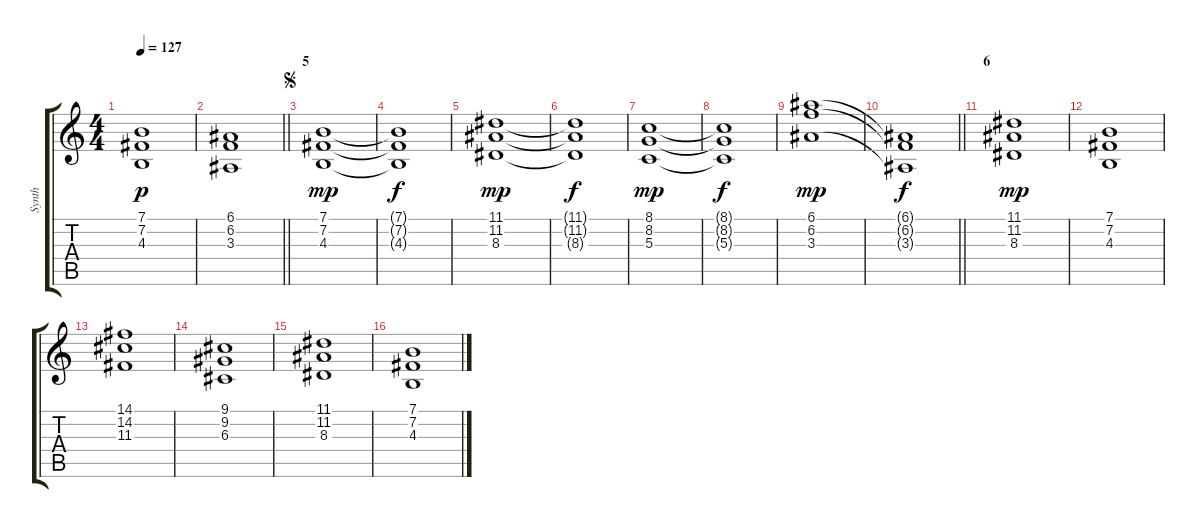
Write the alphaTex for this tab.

\track ("Synth" "Synth") {instrument stringensemble1}
\staff {score tabs}
\tuning (E4 B3 G3 D3 A2 E2) {hide}
\ts (4 4)
\tempo 127
\clef g2
\ks c
(7.1 7.2 4.3).1{dy p} |
\barLineRight lightlight
(6.1 6.2 3.3).1 |
\section ("" "5")
\jump segno
(7.1 7.2 4.3).1{dy mp} |
(7.1{t} 7.2{t} 4.3{t}).1{dy f} |
(11.1 11.2 8.3).1{dy mp} |
(11.1{t} 11.2{t} 8.3{t}).1{dy f} |
(8.1 8.2 5.3).1{dy mp} |
(8.1{t} 8.2{t} 5.3{t}).1{dy f} |
(6.1 6.2 3.3).1{ot 8vb dy mp} |
\barLineRight lightlight
(6.1{t} 6.2{t} 3.3{t}).1{dy f} |
\section ("" "6")
(11.1 11.2 8.3).1{dy mp} |
(7.1 7.2 4.3).1 |
(14.1 14.2 11.3).1 |
(9.1 9.2 6.3).1 |
(11.1 11.2 8.3).1 |
(7.1 7.2 4.3).1
